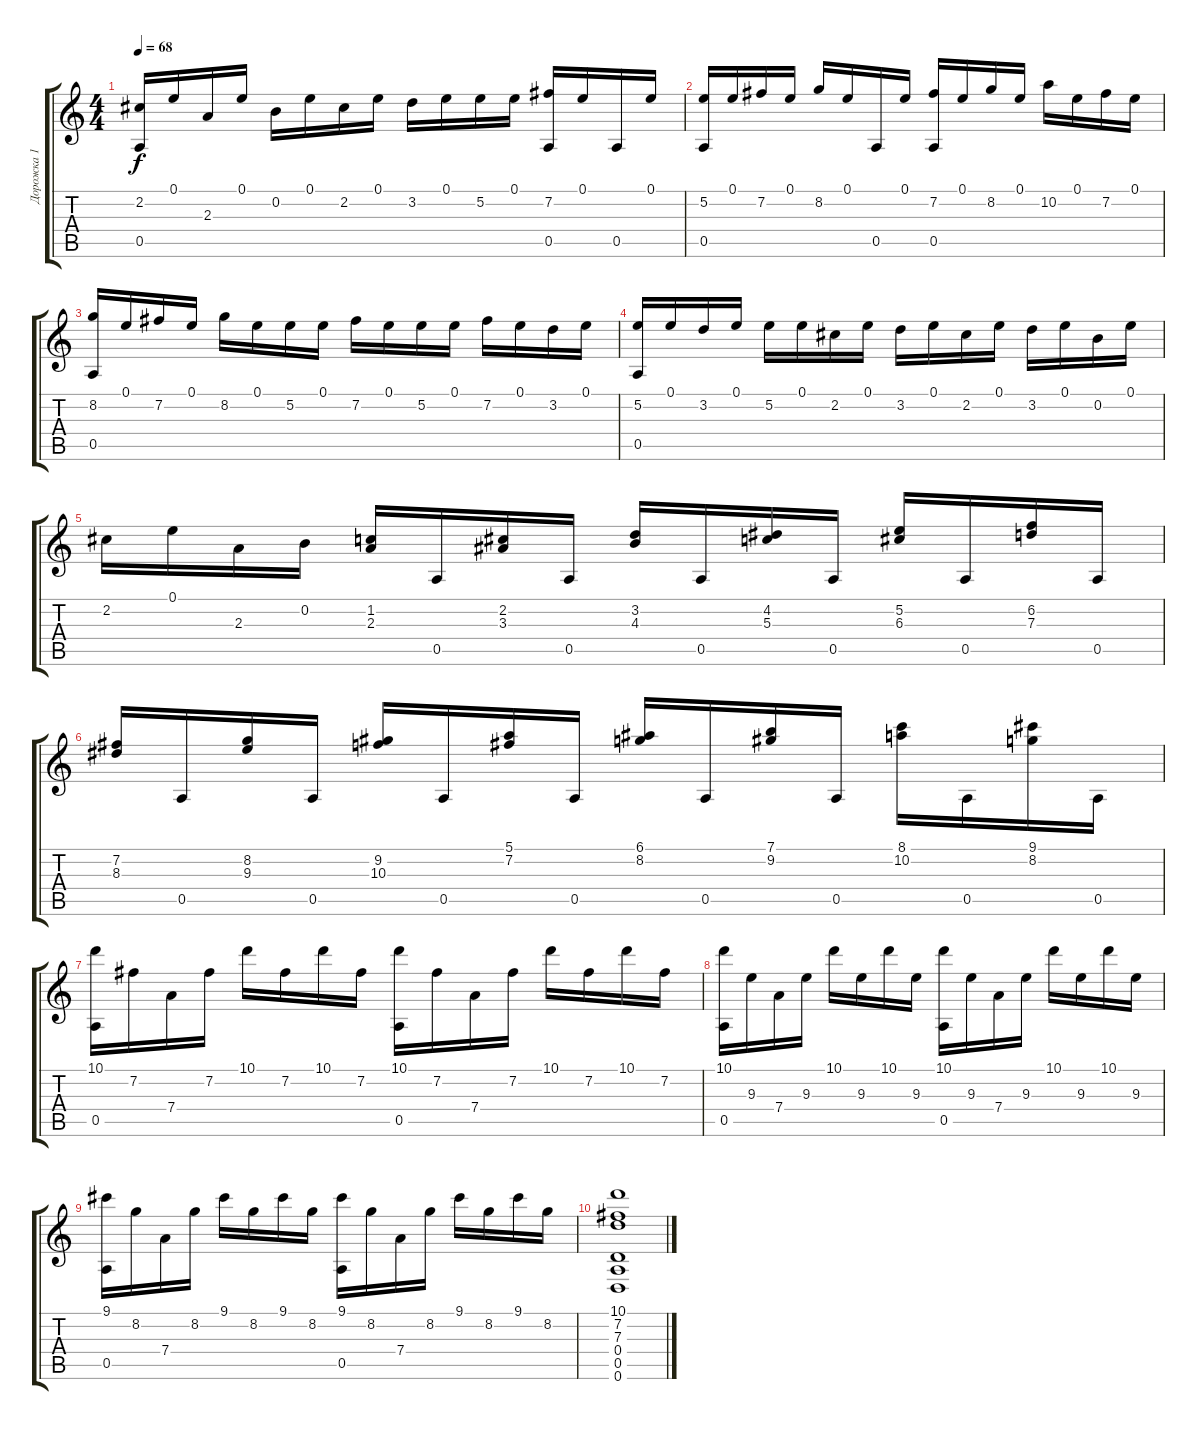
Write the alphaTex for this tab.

\track ("Дорожка 1" "Дорожка 1") {instrument acousticguitarnylon}
\staff {score tabs}
\tuning (E4 B3 G3 D3 A2 D2) {hide}
\ts (4 4)
\tempo 68
\clef g2
\ks c
(2.2 0.5).16{dy f} 0.1.16 2.3.16 0.1.16 0.2.16 0.1.16 2.2.16 0.1.16 3.2.16 0.1.16 5.2.16 0.1.16 (7.2 0.5).16 0.1.16 0.5.16 0.1.16 |
(5.2 0.5).16 0.1.16 7.2.16 0.1.16 8.2.16 0.1.16 0.5.16 0.1.16 (7.2 0.5).16 0.1.16 8.2.16 0.1.16 10.2.16 0.1.16 7.2.16 0.1.16 |
(8.2 0.5).16 0.1.16 7.2.16 0.1.16 8.2.16 0.1.16 5.2.16 0.1.16 7.2.16 0.1.16 5.2.16 0.1.16 7.2.16 0.1.16 3.2.16 0.1.16 |
(5.2 0.5).16 0.1.16 3.2.16 0.1.16 5.2.16 0.1.16 2.2.16 0.1.16 3.2.16 0.1.16 2.2.16 0.1.16 3.2.16 0.1.16 0.2.16 0.1.16 |
2.2.16 0.1.16 2.3.16 0.2.16 (1.2 2.3).16 0.5.16 (2.2 3.3).16 0.5.16 (3.2 4.3).16 0.5.16 (4.2 5.3).16 0.5.16 (5.2 6.3).16 0.5.16 (6.2 7.3).16 0.5.16 |
(7.2 8.3).16 0.5.16 (8.2 9.3).16 0.5.16 (9.2 10.3).16 0.5.16 (5.1 7.2).16 0.5.16 (6.1 8.2).16 0.5.16 (7.1 9.2).16 0.5.16 (8.1 10.2).16 0.5.16 (9.1 8.2).16 0.5.16 |
(10.1 0.5).16 7.2.16 7.4.16 7.2.16 10.1.16 7.2.16 10.1.16 7.2.16 (10.1 0.5).16 7.2.16 7.4.16 7.2.16 10.1.16 7.2.16 10.1.16 7.2.16 |
(10.1 0.5).16 9.3.16 7.4.16 9.3.16 10.1.16 9.3.16 10.1.16 9.3.16 (10.1 0.5).16 9.3.16 7.4.16 9.3.16 10.1.16 9.3.16 10.1.16 9.3.16 |
(9.1 0.5).16 8.2.16 7.4.16 8.2.16 9.1.16 8.2.16 9.1.16 8.2.16 (9.1 0.5).16 8.2.16 7.4.16 8.2.16 9.1.16 8.2.16 9.1.16 8.2.16 |
(10.1 7.2 7.3 0.4 0.5 0.6).1
